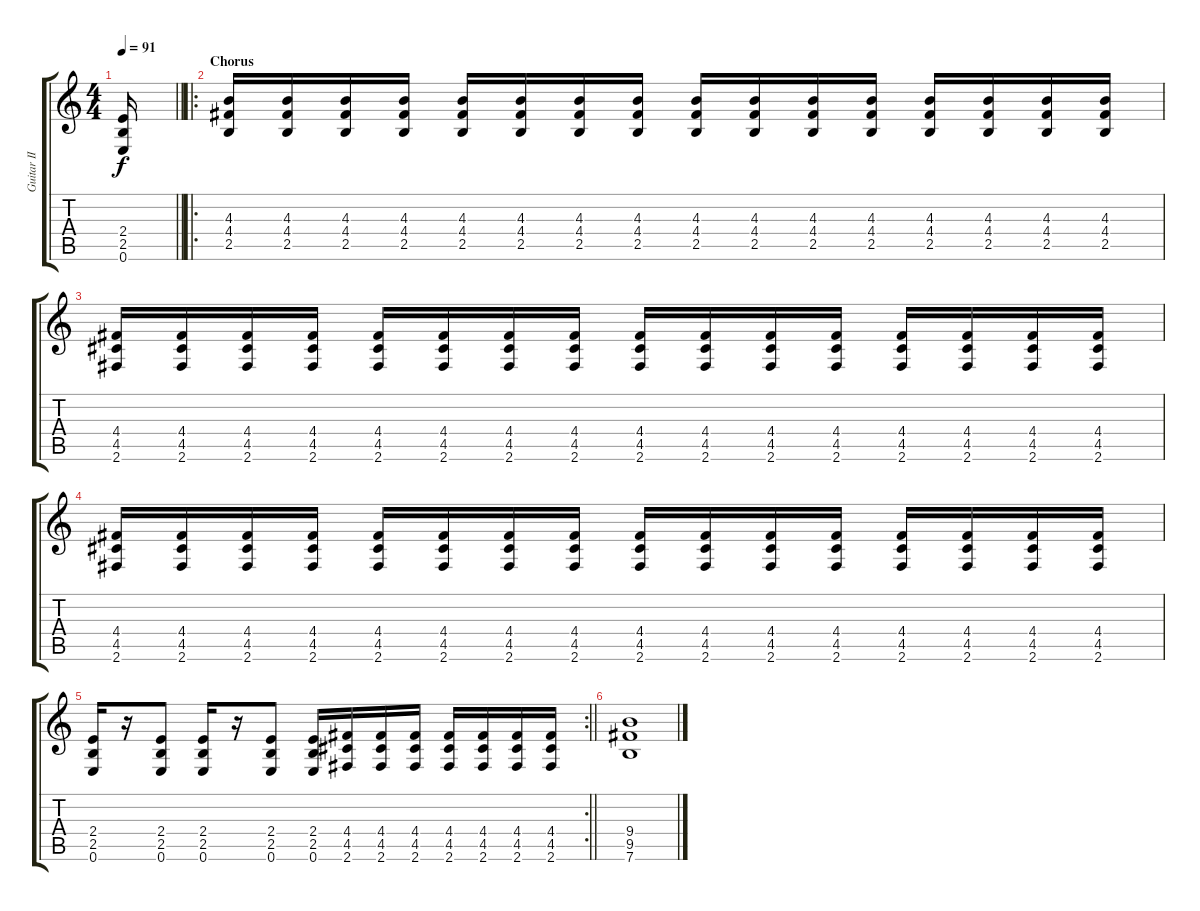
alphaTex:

\track ("Guitar II" "Guitar II") {instrument distortionguitar bank 67}
\staff {score tabs}
\tuning (E4 B3 G3 D3 A2 E2) {hide}
\ts (4 4)
\tempo 91
\clef g2
\barLineRight lightlight
\ks c
(2.4 2.5 0.6).16{dy f} |
\ro
\section ("" "Chorus")
(4.3 4.4 2.5).16 (4.3 4.4 2.5).16 (4.3 4.4 2.5).16 (4.3 4.4 2.5).16 (4.3 4.4 2.5).16 (4.3 4.4 2.5).16 (4.3 4.4 2.5).16 (4.3 4.4 2.5).16 (4.3 4.4 2.5).16 (4.3 4.4 2.5).16 (4.3 4.4 2.5).16 (4.3 4.4 2.5).16 (4.3 4.4 2.5).16 (4.3 4.4 2.5).16 (4.3 4.4 2.5).16 (4.3 4.4 2.5).16 |
(4.4 4.5 2.6).16 (4.4 4.5 2.6).16 (4.4 4.5 2.6).16 (4.4 4.5 2.6).16 (4.4 4.5 2.6).16 (4.4 4.5 2.6).16 (4.4 4.5 2.6).16 (4.4 4.5 2.6).16 (4.4 4.5 2.6).16 (4.4 4.5 2.6).16 (4.4 4.5 2.6).16 (4.4 4.5 2.6).16 (4.4 4.5 2.6).16 (4.4 4.5 2.6).16 (4.4 4.5 2.6).16 (4.4 4.5 2.6).16 |
(4.4 4.5 2.6).16 (4.4 4.5 2.6).16 (4.4 4.5 2.6).16 (4.4 4.5 2.6).16 (4.4 4.5 2.6).16 (4.4 4.5 2.6).16 (4.4 4.5 2.6).16 (4.4 4.5 2.6).16 (4.4 4.5 2.6).16 (4.4 4.5 2.6).16 (4.4 4.5 2.6).16 (4.4 4.5 2.6).16 (4.4 4.5 2.6).16 (4.4 4.5 2.6).16 (4.4 4.5 2.6).16 (4.4 4.5 2.6).16 |
\rc 2
\barLineRight lightlight
(2.4 2.5 0.6).16 r.16 (2.4 2.5 0.6).8 (2.4 2.5 0.6).16 r.16 (2.4 2.5 0.6).8 (2.4 2.5 0.6).16 (4.4 4.5 2.6).16 (4.4 4.5 2.6).16 (4.4 4.5 2.6).16 (4.4 4.5 2.6).16 (4.4 4.5 2.6).16 (4.4 4.5 2.6).16 (4.4 4.5 2.6).16 |
(9.4 9.5 7.6).1
